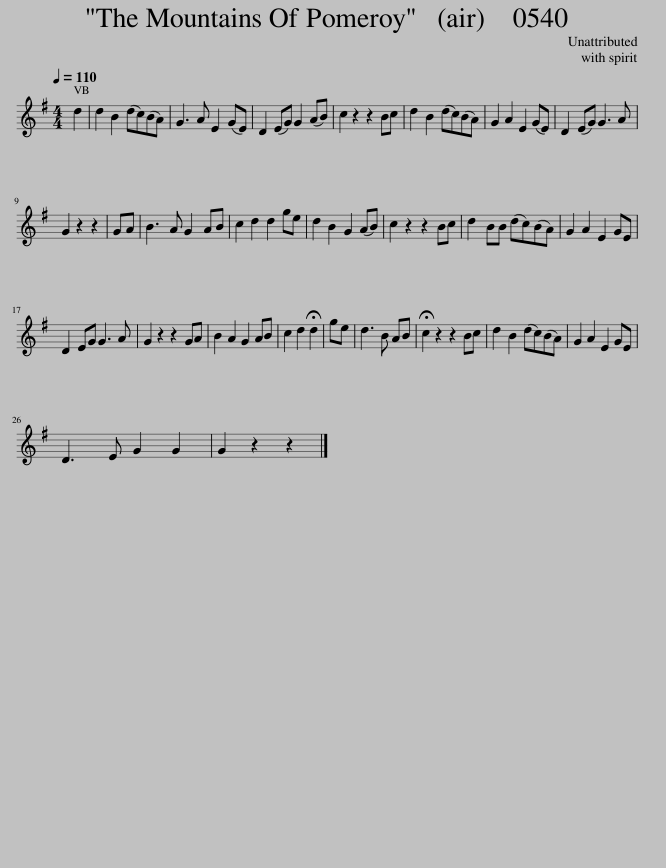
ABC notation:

X:1
L:1/8
Q:1/4=110
M:4/4
I:linebreak $
K:G
V:1 treble
V:1
 d2 | d2 B2 (dc)(BA) | G3 A E2 (GE) | D2 (EG) G2 (AB) | c2 z2 z2 Bc | %5
 d2 B2 (dc)(BA) | G2 A2 E2 (GE) | D2 (EG) G3 A |$ G2 z2 z2 | GA | %10
 B3 A G2 AB | c2 d2 d2 ge | d2 B2 G2 (AB) | c2 z2 z2 Bc | d2 BB (dc)(BA) | %15
 G2 A2 E2 GE |$ D2 EG G3 A | G2 z2 z2 GA | B2 A2 G2 AB | c2 d2 !fermata!d2 | %20
 ge | d3 B AB | !fermata!c2 z2 z2 Bc | d2 B2 (dc)(BA) | G2 A2 E2 GE |$ %25
 D3 E G2 G2 | G2 z2 z2 |] %27
